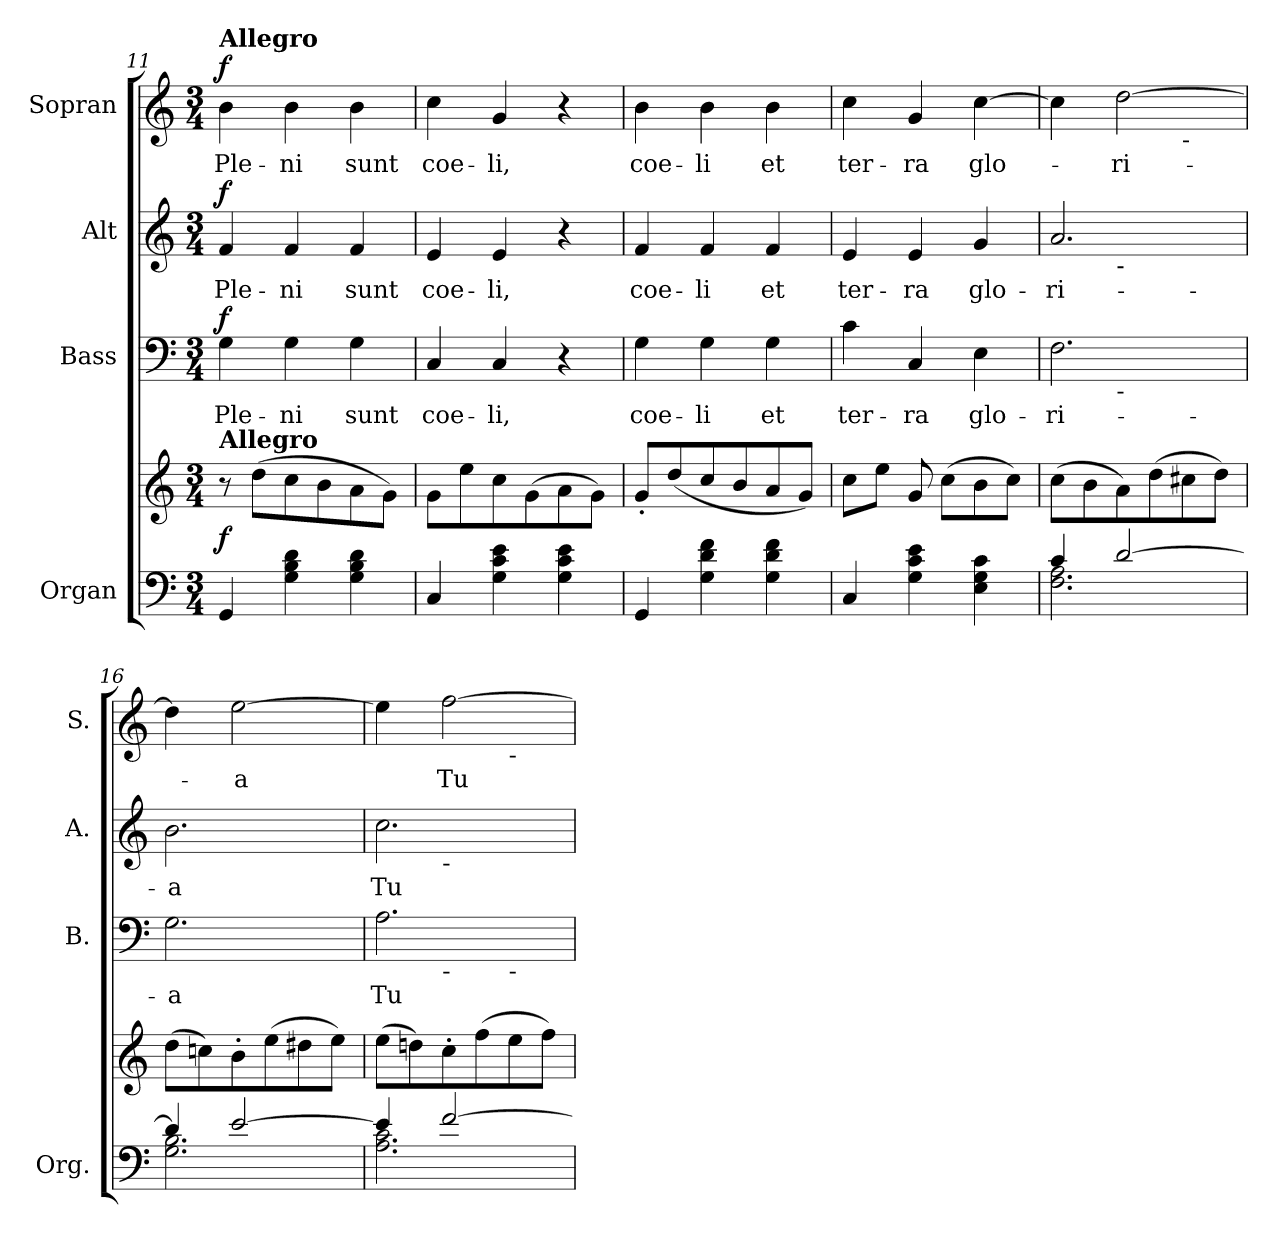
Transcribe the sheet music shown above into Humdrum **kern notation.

**kern	**kern	**dynam	**kern	**text	**dynam	**kern	**text	**dynam	**kern	**text	**dynam
*part4	*part4	*part4	*part3	*part3	*part3	*part2	*part2	*part2	*part1	*part1	*part1
*staff5	*staff4	*staff4/5	*staff3	*staff3	*staff3	*staff2	*staff2	*staff2	*staff1	*staff1	*staff1
*I"Organ	*	*	*I"Bass	*	*	*I"Alt	*	*	*I"Sopran	*	*
*I'Org.	*	*	*I'B.	*	*	*I'A.	*	*	*I'S.	*	*
*clefF4	*clefG2	*	*clefF4	*	*	*clefG2	*	*	*clefG2	*	*
*k[]	*k[]	*	*k[]	*	*	*k[]	*	*	*k[]	*	*
*C:	*C:	*	*C:	*	*	*C:	*	*	*C:	*	*
*M3/4	*M3/4	*	*M3/4	*	*	*M3/4	*	*	*M3/4	*	*
*MM120	*MM120	*	*MM120	*	*	*MM120	*	*	*MM120	*	*
=11	=11	=11	=11	=11	=11	=11	=11	=11	=11	=11	=11
!	!	!	!	!LO:LY:b:color=#000000	!	!	!	!	!	!	!
!	!	!	!	!	!	!	!LO:LY:b:color=#000000	!	!	!	!
!	!	!	!	!	!	!	!	!	!LO:TX:a:B:t=Allegro	!	!
!	!LO:TX:a:B:t=Allegro	!	!	!	!	!	!	!	!	!	!
!	!	!	!	!	!	!	!	!	!	!LO:LY:b:color=#000000	!
4GGi/	8r	f	4Gi\	Ple-	f	4fi/	Ple-	f	4bi\	Ple-	f
.	(8ddi\L	.	.	.	.	.	.	.	.	.	.
!	!	!	!	!LO:LY:b:color=#000000	!	!	!	!	!	!	!
!	!	!	!	!	!	!	!LO:LY:b:color=#000000	!	!	!	!
!	!	!	!	!	!	!	!	!	!	!LO:LY:b:color=#000000	!
4Gi\ 4Bi 4di	8cci\	.	4Gi\	-ni	.	4fi/	-ni	.	4bi\	-ni	.
.	8bi\	.	.	.	.	.	.	.	.	.	.
!	!	!	!	!LO:LY:b:color=#000000	!	!	!	!	!	!	!
!	!	!	!	!	!	!	!LO:LY:b:color=#000000	!	!	!	!
!	!	!	!	!	!	!	!	!	!	!LO:LY:b:color=#000000	!
4Gi\ 4Bi 4di	8ai\	.	4Gi\	sunt	.	4fi/	sunt	.	4bi\	sunt	.
.	8gi\J)	.	.	.	.	.	.	.	.	.	.
=12	=12	=12	=12	=12	=12	=12	=12	=12	=12	=12	=12
!	!	!	!	!LO:LY:b:color=#000000	!	!	!	!	!	!	!
!	!	!	!	!	!	!	!LO:LY:b:color=#000000	!	!	!	!
!	!	!	!	!	!	!	!	!	!	!LO:LY:b:color=#000000	!
4Ci/	8gi\L	.	4Ci/	coe-	.	4ei/	coe-	.	4cci\	coe-	.
.	8eei\	.	.	.	.	.	.	.	.	.	.
!	!	!	!	!LO:LY:b:color=#000000	!	!	!	!	!	!	!
!	!	!	!	!	!	!	!LO:LY:b:color=#000000	!	!	!	!
!	!	!	!	!	!	!	!	!	!	!LO:LY:b:color=#000000	!
4Gi\ 4ci 4ei	8cci\	.	4Ci/	-li,	.	4ei/	-li,	.	4gi/	-li,	.
.	(8gi\	.	.	.	.	.	.	.	.	.	.
4Gi\ 4ci 4ei	8ai\	.	4r	.	.	4r	.	.	4r	.	.
.	8gi\J)	.	.	.	.	.	.	.	.	.	.
=13	=13	=13	=13	=13	=13	=13	=13	=13	=13	=13	=13
!	!	!	!	!LO:LY:b:color=#000000	!	!	!	!	!	!	!
!	!	!	!	!	!	!	!LO:LY:b:color=#000000	!	!	!	!
!	!	!	!	!	!	!	!	!	!	!LO:LY:b:color=#000000	!
4GGi/	8g'i/L	.	4Gi\	coe-	.	4fi/	coe-	.	4bi\	coe-	.
.	(8ddi/	.	.	.	.	.	.	.	.	.	.
!	!	!	!	!LO:LY:b:color=#000000	!	!	!	!	!	!	!
!	!	!	!	!	!	!	!LO:LY:b:color=#000000	!	!	!	!
!	!	!	!	!	!	!	!	!	!	!LO:LY:b:color=#000000	!
4Gi\ 4di 4fi	8cci/	.	4Gi\	-li	.	4fi/	-li	.	4bi\	-li	.
.	8bi/	.	.	.	.	.	.	.	.	.	.
!	!	!	!	!LO:LY:b:color=#000000	!	!	!	!	!	!	!
!	!	!	!	!	!	!	!LO:LY:b:color=#000000	!	!	!	!
!	!	!	!	!	!	!	!	!	!	!LO:LY:b:color=#000000	!
4Gi\ 4di 4fi	8ai/	.	4Gi\	et	.	4fi/	et	.	4bi\	et	.
.	8gi/J)	.	.	.	.	.	.	.	.	.	.
!!LO:PB:g=z
=14	=14	=14	=14	=14	=14	=14	=14	=14	=14	=14	=14
!	!	!	!	!LO:LY:b:color=#000000	!	!	!	!	!	!	!
!	!	!	!	!	!	!	!LO:LY:b:color=#000000	!	!	!	!
!	!	!	!	!	!	!	!	!	!	!LO:LY:b:color=#000000	!
4Ci/	8cci\L	.	4ci\	ter-	.	4ei/	ter-	.	4cci\	ter-	.
.	8eei\J	.	.	.	.	.	.	.	.	.	.
!	!	!	!	!LO:LY:b:color=#000000	!	!	!	!	!	!	!
!	!	!	!	!	!	!	!LO:LY:b:color=#000000	!	!	!	!
!	!	!	!	!	!	!	!	!	!	!LO:LY:b:color=#000000	!
4Gi\ 4ci 4ei	8gi/	.	4Ci/	-ra	.	4ei/	-ra	.	4gi/	-ra	.
.	(8cci\L	.	.	.	.	.	.	.	.	.	.
!	!	!	!	!LO:LY:b:color=#000000	!	!	!	!	!	!	!
!	!	!	!	!	!	!	!LO:LY:b:color=#000000	!	!	!	!
!	!	!	!	!	!	!	!	!	!	!LO:LY:b:color=#000000	!
4Ei\ 4Gi 4ci	8bi\	.	4Ei\	glo-	.	4gi/	glo-	.	[>4cci\	glo-	.
.	8cci\J)	.	.	.	.	.	.	.	.	.	.
=15	=15	=15	=15	=15	=15	=15	=15	=15	=15	=15	=15
*^	*	*	*	*	*	*	*	*	*	*	*
!	!	!	!	!	!LO:LY:b:color=#000000	!	!	!	!	!	!	!
!	!	!	!	!	!	!	!	!LO:LY:b:color=#000000	!	!	!	!
*	*	*	*	*^	*	*	*^	*	*	*^	*	*
4ci/	2.Fi\ 2.Ai	(8cci\L	.	2.Fi\	4ryy	-ri-	.	2.ai/	4ryy	-ri-	.	4cci\]	2ryy	.	.
.	.	8bi\	.	.	.	.	.	.	.	.	.	.	.	.	.
!	!	!	!	!	!	!	!	!	!LO:TX:b:t=-	!	!	!	!	!	!
!	!	!	!	!	!LO:TX:b:t=-	!	!	!	!	!	!	!	!	!	!
!	!	!	!	!	!	!	!	!	!	!	!	!	!	!LO:LY:b:color=#000000	!
[>2di/	.	8ai\)	.	.	2ryy	.	.	.	2ryy	.	.	[>2ddi\	.	-ri-	.
.	.	(8ddi\	.	.	.	.	.	.	.	.	.	.	.	.	.
!	!	!	!	!	!	!	!	!	!	!	!	!	!LO:TX:b:t=-	!	!
.	.	8cc#Xi\	.	.	.	.	.	.	.	.	.	.	4ryy	.	.
.	.	8ddi\J)	.	.	.	.	.	.	.	.	.	.	.	.	.
*	*	*	*	*v	*v	*	*	*	*	*	*	*v	*v	*	*
*	*	*	*	*	*	*	*v	*v	*	*	*	*	*
=16	=16	=16	=16	=16	=16	=16	=16	=16	=16	=16	=16	=16
*	*	*	*	*^	*	*	*^	*	*	*^	*	*
!	!	!	!	!	!	!LO:LY:b:color=#000000	!	!	!	!	!	!	!	!	!
*	*	*	*	*v	*v	*	*	*	*	*	*	*v	*v	*	*
*	*	*	*	*	*	*	*v	*v	*	*	*	*	*
*	*	*	*	*^	*	*	*^	*	*	*^	*	*
!	!	!	!	!	!	!	!	!	!	!LO:LY:b:color=#000000	!	!	!	!	!
*	*	*	*	*v	*v	*	*	*	*	*	*	*v	*v	*	*
*	*	*	*	*	*	*	*v	*v	*	*	*	*	*
4di/]	2.Gi\ 2.Bi	(8ddi\L	.	2.Gi\	-a	.	2.bi\	-a	.	4ddi\]	.	.
.	.	8ccni\)	.	.	.	.	.	.	.	.	.	.
!	!	!	!	!	!	!	!	!	!	!	!LO:LY:b:color=#000000	!
[>2ei/	.	8b'i\	.	.	.	.	.	.	.	[>2eei\	-a	.
.	.	(8eei\	.	.	.	.	.	.	.	.	.	.
.	.	8dd#Xi\	.	.	.	.	.	.	.	.	.	.
.	.	8eei\J)	.	.	.	.	.	.	.	.	.	.
=17	=17	=17	=17	=17	=17	=17	=17	=17	=17	=17	=17	=17
!	!	!	!	!	!LO:LY:b:color=#000000	!	!	!	!	!	!	!
!	!	!	!	!	!	!	!	!LO:LY:b:color=#000000	!	!	!	!
*	*	*	*	*^	*	*	*^	*	*	*^	*	*
*	*	*	*	*	*^	*	*	*	*	*	*	*	*	*	*
4ei/]	2.Ai\ 2.ci	(8eei\L	.	2.Ai\	4ryy	2ryy	Tu-	.	2.cci\	4ryy	Tu-	.	4eei\]	2ryy	.	.
.	.	8ddni\)	.	.	.	.	.	.	.	.	.	.	.	.	.	.
!	!	!	!	!	!	!	!	!	!	!LO:TX:b:t=-	!	!	!	!	!	!
!	!	!	!	!	!LO:TX:b:t=-	!	!	!	!	!	!	!	!	!	!	!
!	!	!	!	!	!	!	!	!	!	!	!	!	!	!	!LO:LY:b:color=#000000	!
[>2fi/	.	8cc'i\	.	.	2ryy	.	.	.	.	2ryy	.	.	[>2ffi\	.	Tu-	.
.	.	(8ffi\	.	.	.	.	.	.	.	.	.	.	.	.	.	.
!	!	!	!	!	!	!	!	!	!	!	!	!	!	!LO:TX:b:t=-	!	!
!	!	!	!	!	!	!LO:TX:b:t=-	!	!	!	!	!	!	!	!	!	!
.	.	8eei\	.	.	.	4ryy	.	.	.	.	.	.	.	4ryy	.	.
.	.	8ffi\J)	.	.	.	.	.	.	.	.	.	.	.	.	.	.
*	*	*	*	*v	*v	*v	*	*	*	*	*	*	*v	*v	*	*
*v	*v	*	*	*	*	*	*v	*v	*	*	*	*	*
=	=	=	=	=	=	=	=	=	=	=	=
*-	*-	*-	*-	*-	*-	*-	*-	*-	*-	*-	*-
